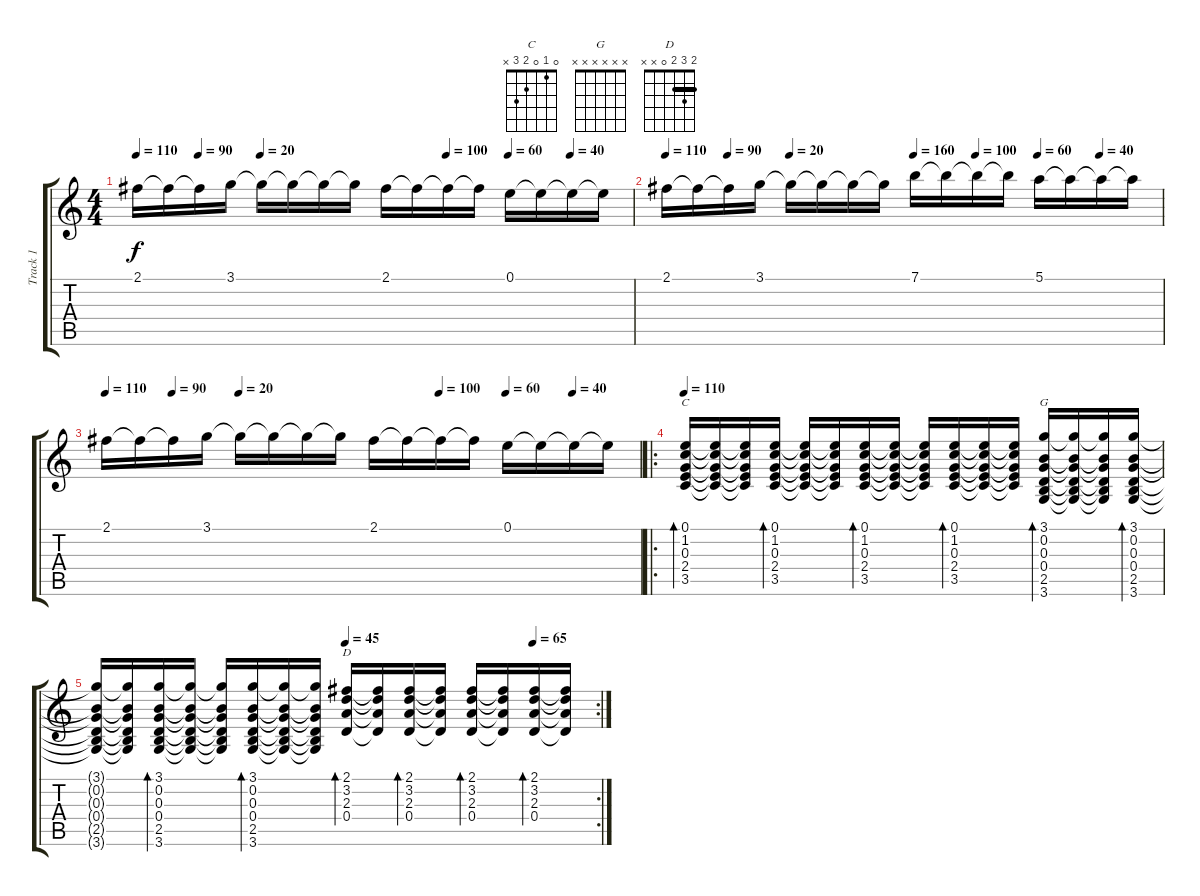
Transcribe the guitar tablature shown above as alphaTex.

\track ("Track 1" "Track 1") {instrument acousticguitarsteel}
\staff {score tabs}
\tuning (E4 B3 G3 D3 A2 E2) {hide}
\chord ("C" 0 1 0 2 3 x)
\chord ("G" x x x x x x)
\chord ("D" 2 3 2 0 x x) {barre 2}
\ts (4 4)
\tempo 110
\tempo (90 0.125)
\tempo (20 0.25)
\tempo (100 0.625)
\tempo (60 0.75)
\tempo (40 0.875)
\clef g2
\ks c
2.1.16{dy f} 2.1{t}.16 2.1{t}.16 3.1.16 3.1{t}.16 3.1{t}.16 3.1{t}.16 3.1{t}.16 2.1.16 2.1{t}.16 2.1{t}.16 2.1{t}.16 0.1.16 0.1{t}.16 0.1{t}.16 0.1{t}.16 |
\tempo 110
\tempo (90 0.125)
\tempo (20 0.25)
\tempo (160 0.5)
\tempo (100 0.625)
\tempo (60 0.75)
\tempo (40 0.875)
2.1.16 2.1{t}.16 2.1{t}.16 3.1.16 3.1{t}.16 3.1{t}.16 3.1{t}.16 3.1{t}.16 7.1.16 7.1{t}.16 7.1{t}.16 7.1{t}.16 5.1.16 5.1{t}.16 5.1{t}.16 5.1{t}.16 |
\tempo 110
\tempo (90 0.125)
\tempo (20 0.25)
\tempo (100 0.625)
\tempo (60 0.75)
\tempo (40 0.875)
2.1.16 2.1{t}.16 2.1{t}.16 3.1.16 3.1{t}.16 3.1{t}.16 3.1{t}.16 3.1{t}.16 2.1.16 2.1{t}.16 2.1{t}.16 2.1{t}.16 0.1.16 0.1{t}.16 0.1{t}.16 0.1{t}.16 |
\ro
\tempo 110
(0.1 1.2 0.3 2.4 3.5).16{bd 30 ch "C"} (0.1{t} 1.2{t} 0.3{t} 2.4{t} 3.5{t}).16 (0.1{t} 1.2{t} 0.3{t} 2.4{t} 3.5{t}).16 (0.1 1.2 0.3 2.4 3.5).16{bd 30} (0.1{t} 1.2{t} 0.3{t} 2.4{t} 3.5{t}).16 (0.1{t} 1.2{t} 0.3{t} 2.4{t} 3.5{t}).16 (0.1 1.2 0.3 2.4 3.5).16{bd 30} (0.1{t} 1.2{t} 0.3{t} 2.4{t} 3.5{t}).16 (0.1{t} 1.2{t} 0.3{t} 2.4{t} 3.5{t}).16 (0.1 1.2 0.3 2.4 3.5).16{bd 30} (0.1{t} 1.2{t} 0.3{t} 2.4{t} 3.5{t}).16 (0.1{t} 1.2{t} 0.3{t} 2.4{t} 3.5{t}).16 (3.1 0.2 0.3 0.4 2.5 3.6).16{bd 30 ch "G"} (3.1{t} 0.2{t} 0.3{t} 0.4{t} 2.5{t} 3.6{t}).16 (3.1{t} 0.2{t} 0.3{t} 0.4{t} 2.5{t} 3.6{t}).16 (3.1 0.2 0.3 0.4 2.5 3.6).16{bd 30} |
\rc 2
\tempo (45 0.5)
\tempo (65 0.875)
(3.1{t} 0.2{t} 0.3{t} 0.4{t} 2.5{t} 3.6{t}).16 (3.1{t} 0.2{t} 0.3{t} 0.4{t} 2.5{t} 3.6{t}).16 (3.1 0.2 0.3 0.4 2.5 3.6).16{bd 30} (3.1{t} 0.2{t} 0.3{t} 0.4{t} 2.5{t} 3.6{t}).16 (3.1{t} 0.2{t} 0.3{t} 0.4{t} 2.5{t} 3.6{t}).16 (3.1 0.2 0.3 0.4 2.5 3.6).16{bd 30} (3.1{t} 0.2{t} 0.3{t} 0.4{t} 2.5{t} 3.6{t}).16 (3.1{t} 0.2{t} 0.3{t} 0.4{t} 2.5{t} 3.6{t}).16 (2.1 3.2 2.3 0.4).16{bd 30 ch "D"} (2.1{t} 3.2{t} 2.3{t} 0.4{t}).16 (2.1 3.2 2.3 0.4).16{bd 30} (2.1{t} 3.2{t} 2.3{t} 0.4{t}).16 (2.1 3.2 2.3 0.4).16{bd 30} (2.1{t} 3.2{t} 2.3{t} 0.4{t}).16 (2.1 3.2 2.3 0.4).16{bd 30} (2.1{t} 3.2{t} 2.3{t} 0.4{t}).16
